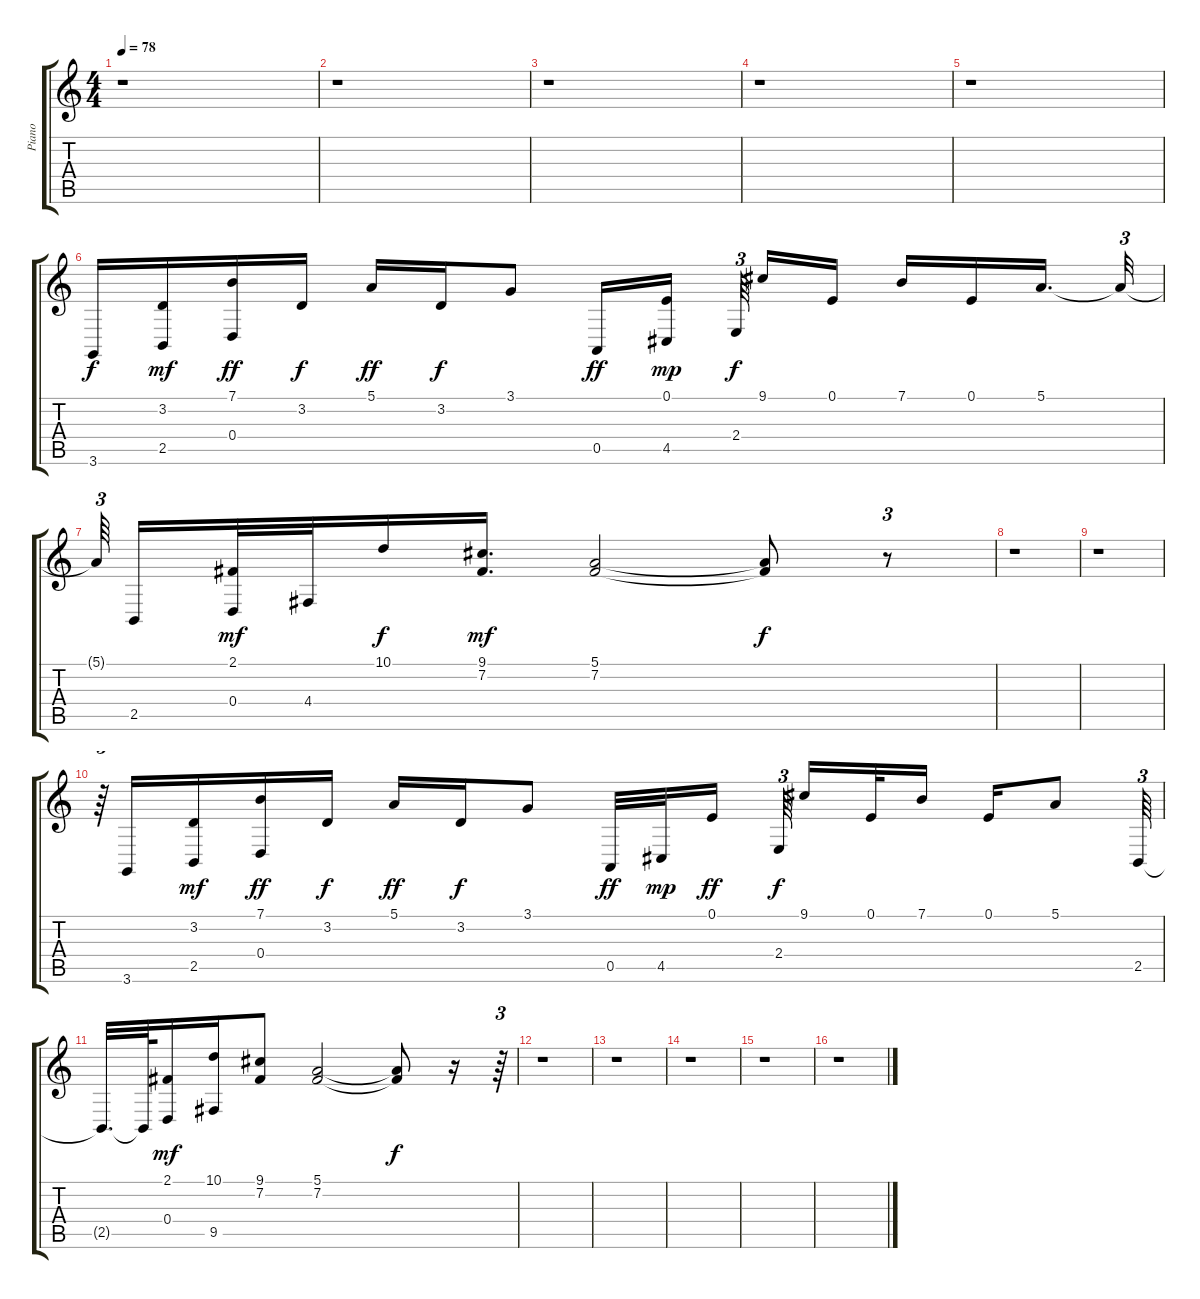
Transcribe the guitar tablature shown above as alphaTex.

\track ("Piano   " "Piano   ") {instrument electricgrandpiano}
\staff {score tabs}
\tuning (E4 B3 G3 D3 A2 E2) {hide}
\ts (4 4)
\tempo 78
\clef g2
\ks c
r.1{dy f} |
r.1 |
r.1 |
r.1 |
r.1 |
3.6.16 (3.2 2.5).16{dy mf} (7.1 0.4).16{dy ff} 3.2.16{dy f} 5.1.16{dy ff} 3.2.16{dy f} 3.1.8 0.5.16{dy ff} (0.1 4.5).16{dy mp beam splitsecondary} 2.4.64{tu (3 2) dy f beam splitsecondary} 9.1.16 0.1.16 7.1.16 0.1.16 5.1.16{d beam splitsecondary} 5.1{t}.32{tu (3 2)} |
5.1{t}.64{tu (3 2) beam splitsecondary} 2.5.16 (2.1 0.4).32{dy mf} 4.4.32 10.1.16{dy f} (9.1 7.2).16{d dy mf} (5.1 7.2).2 (5.1{t} 7.2{t}).8{dy f} r.8{tu (3 2)} |
r.1 |
r.1 |
r.64{tu (3 2)} 3.6.16 (3.2 2.5).16{dy mf} (7.1 0.4).16{dy ff} 3.2.16{dy f} 5.1.16{dy ff} 3.2.16{dy f} 3.1.8 0.5.32{dy ff} 4.5.32{dy mp} 0.1.16{dy ff beam splitsecondary} 2.4.64{tu (3 2) dy f beam splitsecondary} 9.1.16 0.1.32 7.1.16 0.1.16 5.1.8 2.5.64{tu (3 2)} |
2.5{t}.32{d} 2.5{t}.64 (2.1 0.4).16{dy mf} (10.1 9.5).16 (9.1 7.2).8 (5.1 7.2).2 (5.1{t} 7.2{t}).8{dy f} r.16 r.64{tu (3 2)} |
r.1 |
r.1 |
r.1 |
r.1 |
r.1
